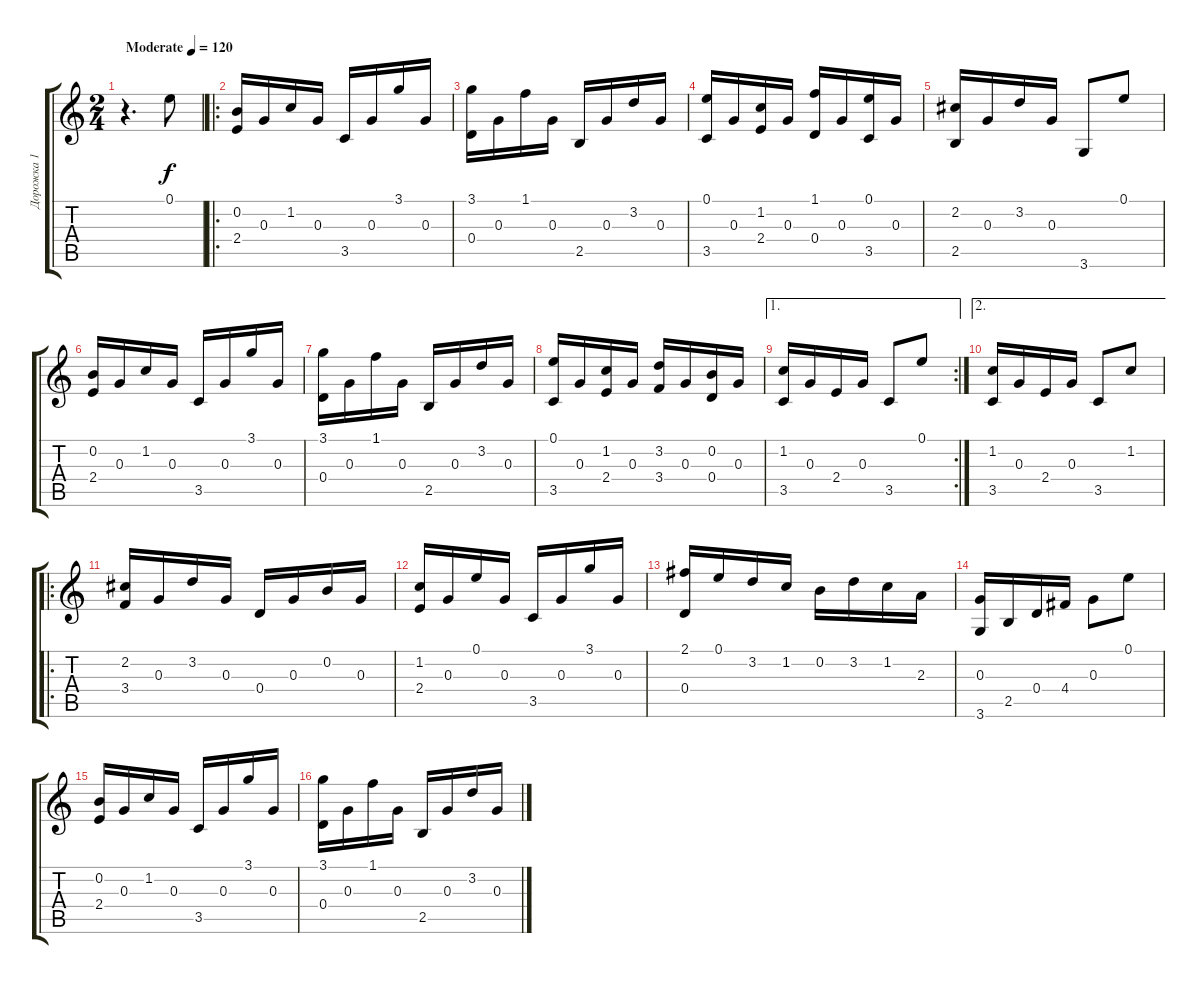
\track ("Дорожка 1" "Дорожка 1") {instrument acousticguitarnylon}
\staff {score tabs}
\tuning (E4 B3 G3 D3 A2 E2) {hide}
\ts (2 4)
\tempo (120 "Moderate")
\clef g2
\ks c
r.4{d dy f instrument acousticguitarnylon} 0.1.8 |
\ro
(0.2 2.4).16 0.3.16 1.2.16 0.3.16 3.5.16 0.3.16 3.1.16 0.3.16 |
(3.1 0.4).16 0.3.16 1.1.16 0.3.16 2.5.16 0.3.16 3.2.16 0.3.16 |
(0.1 3.5).16 0.3.16 (1.2 2.4).16 0.3.16 (1.1 0.4).16 0.3.16 (0.1 3.5).16 0.3.16 |
(2.2 2.5).16 0.3.16 3.2.16 0.3.16 3.6.8 0.1.8 |
(0.2 2.4).16 0.3.16 1.2.16 0.3.16 3.5.16 0.3.16 3.1.16 0.3.16 |
(3.1 0.4).16 0.3.16 1.1.16 0.3.16 2.5.16 0.3.16 3.2.16 0.3.16 |
(0.1 3.5).16 0.3.16 (1.2 2.4).16 0.3.16 (3.2 3.4).16 0.3.16 (0.2 0.4).16 0.3.16 |
\ae 1
\rc 2
(1.2 3.5).16 0.3.16 2.4.16 0.3.16 3.5.8 0.1.8 |
\ae 2
(1.2 3.5).16 0.3.16 2.4.16 0.3.16 3.5.8 1.2.8 |
\ro
(2.2 3.4).16 0.3.16 3.2.16 0.3.16 0.4.16 0.3.16 0.2.16 0.3.16 |
(1.2 2.4).16 0.3.16 0.1.16 0.3.16 3.5.16 0.3.16 3.1.16 0.3.16 |
(2.1 0.4).16 0.1.16 3.2.16 1.2.16 0.2.16 3.2.16 1.2.16 2.3.16 |
(0.3 3.6).16 2.5.16 0.4.16 4.4.16 0.3.8 0.1.8 |
(0.2 2.4).16 0.3.16 1.2.16 0.3.16 3.5.16 0.3.16 3.1.16 0.3.16 |
(3.1 0.4).16 0.3.16 1.1.16 0.3.16 2.5.16 0.3.16 3.2.16 0.3.16
